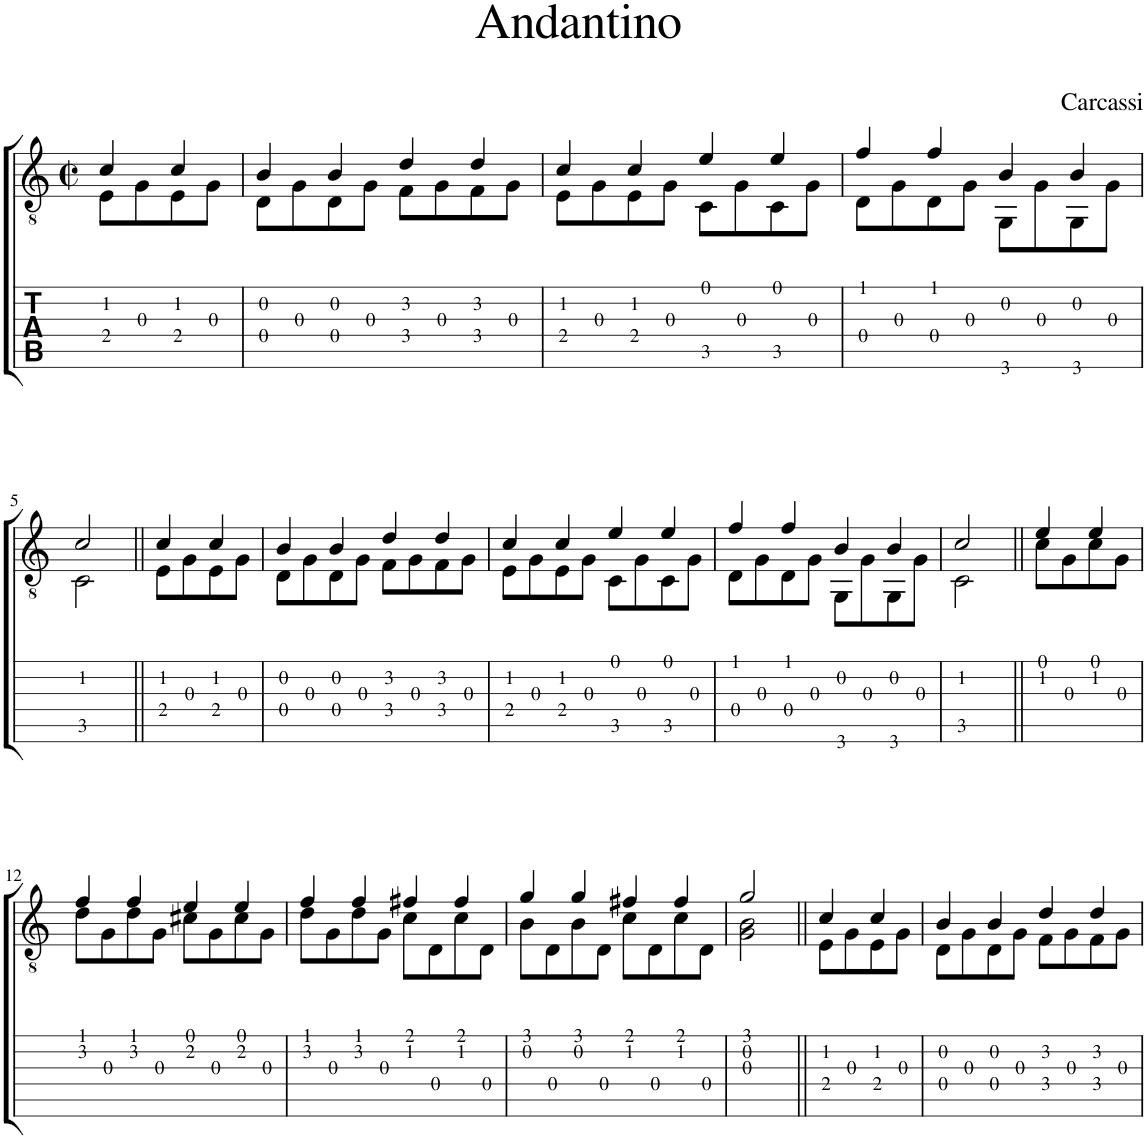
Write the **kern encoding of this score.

**kern	**kern
*part2	*part1
*staff2	*staff1
*I"Classical Guitar [Tablature]	*I"Classical Guitar
*stria6	*
*	*clefGv2
*k[]	*k[]
*M2/2	*M2/2
*met(c|)	*met(c|)
=1	=1
*^	*^
4c	8EL	4c/	8E\L
.	8G	.	8G\
4c	8E	4c/	8E\
.	8GJ	.	8G\J
=2	=2	=2	=2
4B	8DL	4B/	8D\L
.	8G	.	8G\
4B	8D	4B/	8D\
.	8GJ	.	8G\J
4d	8FL	4d/	8F\L
.	8G	.	8G\
4d	8F	4d/	8F\
.	8GJ	.	8G\J
=3	=3	=3	=3
4c	8EL	4c/	8E\L
.	8G	.	8G\
4c	8E	4c/	8E\
.	8GJ	.	8G\J
4e	8CL	4e/	8C\L
.	8G	.	8G\
4e	8C	4e/	8C\
.	8GJ	.	8G\J
=4	=4	=4	=4
4f	8DL	4f/	8D\L
.	8G	.	8G\
4f	8D	4f/	8D\
.	8GJ	.	8G\J
4B	8GGL	4B/	8GG\L
.	8G	.	8G\
4B	8GG	4B/	8GG\
.	8GJ	.	8G\J
!!LO:LB:g=z	!!
=5	=5	=5	=5
2c	2C	2c/	2C\
=6||	=6||	=6||	=6||
4c	8EL	4c/	8E\L
.	8G	.	8G\
4c	8E	4c/	8E\
.	8GJ	.	8G\J
=7	=7	=7	=7
4B	8DL	4B/	8D\L
.	8G	.	8G\
4B	8D	4B/	8D\
.	8GJ	.	8G\J
4d	8FL	4d/	8F\L
.	8G	.	8G\
4d	8F	4d/	8F\
.	8GJ	.	8G\J
=8	=8	=8	=8
4c	8EL	4c/	8E\L
.	8G	.	8G\
4c	8E	4c/	8E\
.	8GJ	.	8G\J
4e	8CL	4e/	8C\L
.	8G	.	8G\
4e	8C	4e/	8C\
.	8GJ	.	8G\J
=9	=9	=9	=9
4f	8DL	4f/	8D\L
.	8G	.	8G\
4f	8D	4f/	8D\
.	8GJ	.	8G\J
4B	8GGL	4B/	8GG\L
.	8G	.	8G\
4B	8GG	4B/	8GG\
.	8GJ	.	8G\J
=10	=10	=10	=10
2c	2C	2c/	2C\
=11||	=11||	=11||	=11||
4e	8cL	4e/	8c\L
.	8G	.	8G\
4e	8c	4e/	8c\
.	8GJ	.	8G\J
!!LO:LB:g=z	!!
=12	=12	=12	=12
4f	8dL	4f/	8d\L
.	8G	.	8G\
4f	8d	4f/	8d\
.	8GJ	.	8G\J
4e	8c#L	4e/	8c#X\L
.	8G	.	8G\
4e	8c#	4e/	8c#\
.	8GJ	.	8G\J
=13	=13	=13	=13
4f	8dL	4f/	8d\L
.	8G	.	8G\
4f	8d	4f/	8d\
.	8GJ	.	8G\J
4f#	8cL	4f#X/	8c\L
.	8D	.	8D\
4f#	8c	4f#/	8c\
.	8DJ	.	8D\J
=14	=14	=14	=14
4g	8BL	4g/	8B\L
.	8D	.	8D\
4g	8B	4g/	8B\
.	8DJ	.	8D\J
4f#	8cL	4f#X/	8c\L
.	8D	.	8D\
4f#	8c	4f#/	8c\
.	8DJ	.	8D\J
=15	=15	=15	=15
2g	2G 2B	2g/	2G\ 2B\
=16||	=16||	=16||	=16||
4c	8EL	4c/	8E\L
.	8G	.	8G\
4c	8E	4c/	8E\
.	8GJ	.	8G\J
=17	=17	=17	=17
4B	8DL	4B/	8D\L
.	8G	.	8G\
4B	8D	4B/	8D\
.	8GJ	.	8G\J
4d	8FL	4d/	8F\L
.	8G	.	8G\
4d	8F	4d/	8F\
.	8GJ	.	8G\J
*v	*v	*	*
*	*v	*v
=	=
*-	*-
